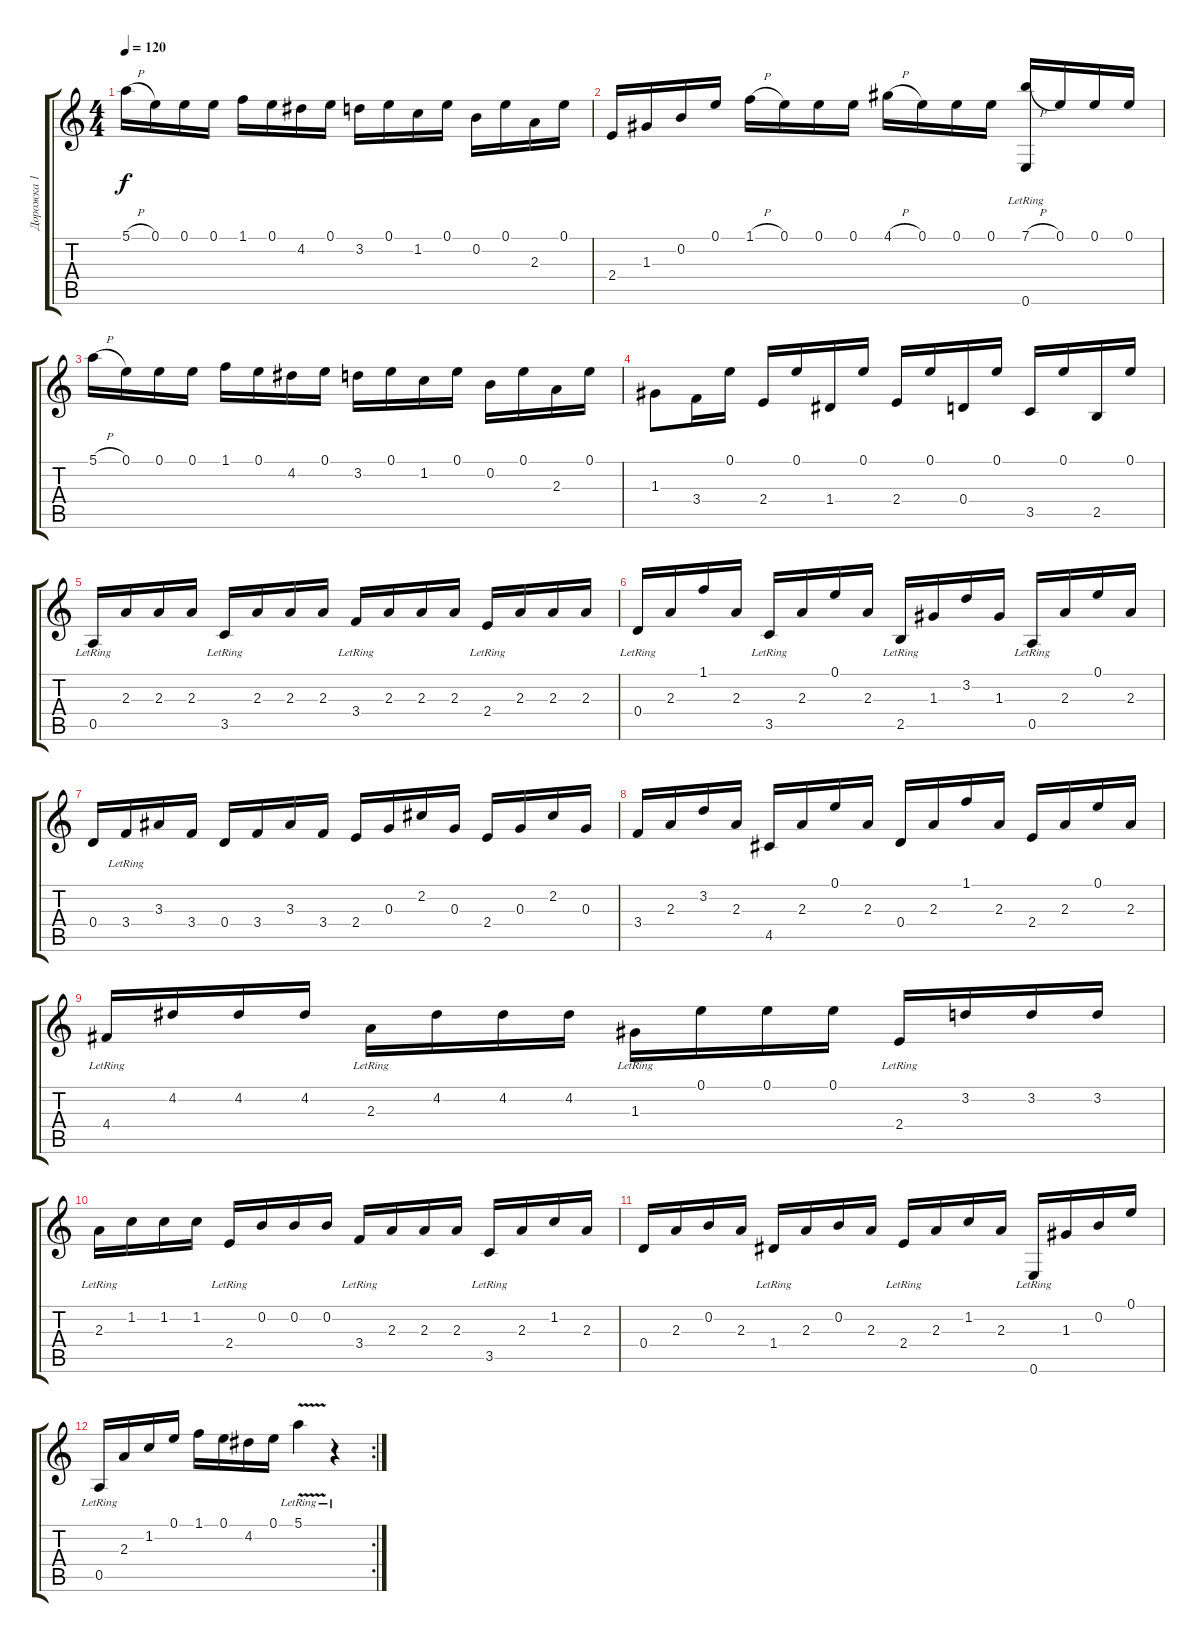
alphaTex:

\track ("Дорожка 1" "Дорожка 1") {instrument acousticguitarnylon}
\staff {score tabs}
\tuning (E4 B3 G3 D3 A2 E2) {hide}
\ts (4 4)
\tempo 120
\clef g2
\ks c
5.1{h}.16{dy f} 0.1.16 0.1.16 0.1.16 1.1.16 0.1.16 4.2.16 0.1.16 3.2.16 0.1.16 1.2.16 0.1.16 0.2.16 0.1.16 2.3.16 0.1.16 |
2.4.16 1.3.16 0.2.16 0.1.16 1.1{h}.16 0.1.16 0.1.16 0.1.16 4.1{h}.16 0.1.16 0.1.16 0.1.16 (7.1{h} 0.6{lr}).16 0.1.16 0.1.16 0.1.16 |
5.1{h}.16 0.1.16 0.1.16 0.1.16 1.1.16 0.1.16 4.2.16 0.1.16 3.2.16 0.1.16 1.2.16 0.1.16 0.2.16 0.1.16 2.3.16 0.1.16 |
1.3.8 3.4.16 0.1.16 2.4.16 0.1.16 1.4.16 0.1.16 2.4.16 0.1.16 0.4.16 0.1.16 3.5.16 0.1.16 2.5.16 0.1.16 |
0.5{lr}.16 2.3.16 2.3.16 2.3.16 3.5{lr}.16 2.3.16 2.3.16 2.3.16 3.4{lr}.16 2.3.16 2.3.16 2.3.16 2.4{lr}.16 2.3.16 2.3.16 2.3.16 |
0.4{lr}.16 2.3.16 1.1.16 2.3.16 3.5{lr}.16 2.3.16 0.1.16 2.3.16 2.5{lr}.16 1.3.16 3.2.16 1.3.16 0.5{lr}.16 2.3.16 0.1.16 2.3.16 |
0.4.16 3.4{lr}.16 3.3.16 3.4.16 0.4.16 3.4.16 3.3.16 3.4.16 2.4.16 0.3.16 2.2.16 0.3.16 2.4.16 0.3.16 2.2.16 0.3.16 |
3.4.16 2.3.16 3.2.16 2.3.16 4.5.16 2.3.16 0.1.16 2.3.16 0.4.16 2.3.16 1.1.16 2.3.16 2.4.16 2.3.16 0.1.16 2.3.16 |
4.4{lr}.16 4.2.16 4.2.16 4.2.16 2.3{lr}.16 4.2.16 4.2.16 4.2.16 1.3{lr}.16 0.1.16 0.1.16 0.1.16 2.4{lr}.16 3.2.16 3.2.16 3.2.16 |
2.3{lr}.16 1.2.16 1.2.16 1.2.16 2.4{lr}.16 0.2.16 0.2.16 0.2.16 3.4{lr}.16 2.3.16 2.3.16 2.3.16 3.5{lr}.16 2.3.16 1.2.16 2.3.16 |
0.4.16 2.3.16 0.2.16 2.3.16 1.4{lr}.16 2.3.16 0.2.16 2.3.16 2.4{lr}.16 2.3.16 1.2.16 2.3.16 0.6{lr}.16 1.3.16 0.2.16 0.1.16 |
\rc 2
0.5{lr}.16 2.3.16 1.2.16 0.1.16 1.1.16 0.1.16 4.2.16 0.1.16 5.1{v lr}.4 r.4
